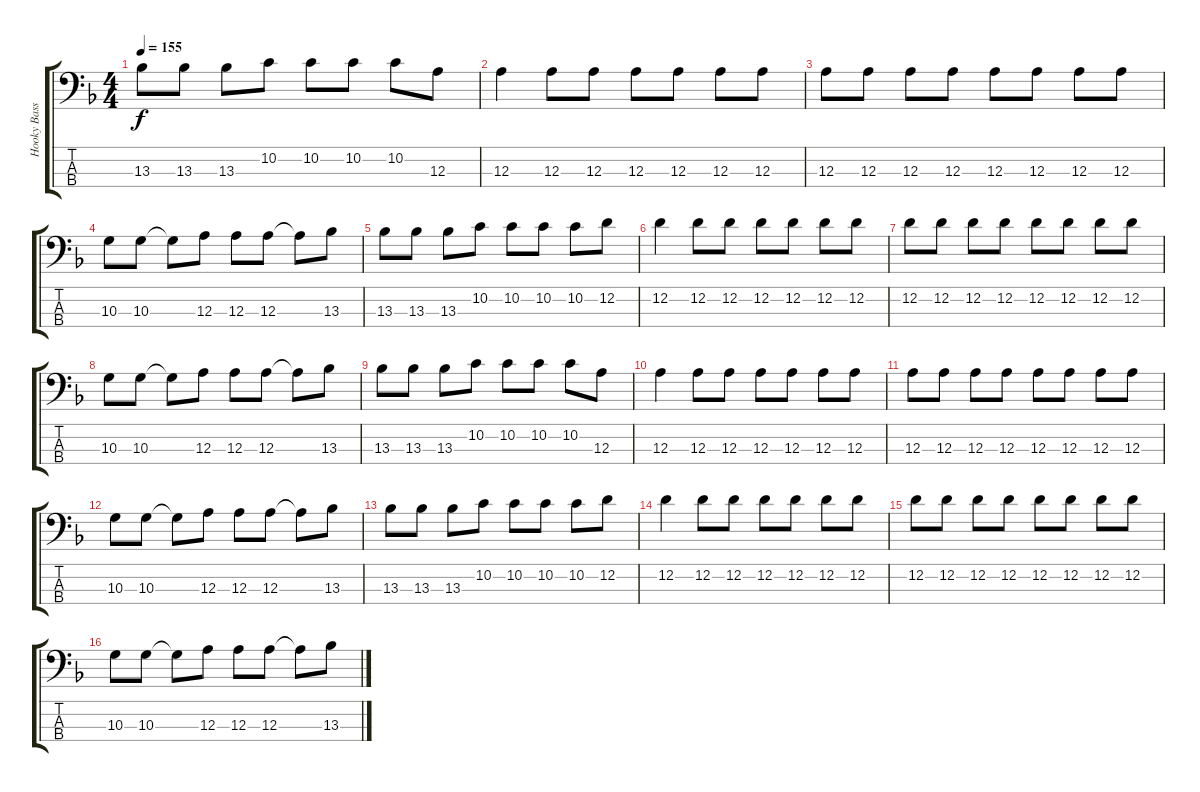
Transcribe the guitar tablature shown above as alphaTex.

\track ("Hooky Bass" "Hooky Bass") {instrument electricbasspick}
\staff {score tabs}
\tuning (G2 D2 A1 E1) {hide}
\ts (4 4)
\tempo 155
\clef f4
\ks f
13.3.8{dy f} 13.3.8 13.3.8 10.2.8 10.2.8 10.2.8 10.2.8 12.3.8 |
12.3.4 12.3.8 12.3.8 12.3.8 12.3.8 12.3.8 12.3.8 |
12.3.8 12.3.8 12.3.8 12.3.8 12.3.8 12.3.8 12.3.8 12.3.8 |
10.3.8 10.3.8 10.3{t}.8 12.3.8 12.3.8 12.3.8 12.3{t}.8 13.3.8 |
13.3.8 13.3.8 13.3.8 10.2.8 10.2.8 10.2.8 10.2.8 12.2.8 |
12.2.4 12.2.8 12.2.8 12.2.8 12.2.8 12.2.8 12.2.8 |
12.2.8 12.2.8 12.2.8 12.2.8 12.2.8 12.2.8 12.2.8 12.2.8 |
10.3.8 10.3.8 10.3{t}.8 12.3.8 12.3.8 12.3.8 12.3{t}.8 13.3.8 |
13.3.8 13.3.8 13.3.8 10.2.8 10.2.8 10.2.8 10.2.8 12.3.8 |
12.3.4 12.3.8 12.3.8 12.3.8 12.3.8 12.3.8 12.3.8 |
12.3.8 12.3.8 12.3.8 12.3.8 12.3.8 12.3.8 12.3.8 12.3.8 |
10.3.8 10.3.8 10.3{t}.8 12.3.8 12.3.8 12.3.8 12.3{t}.8 13.3.8 |
13.3.8 13.3.8 13.3.8 10.2.8 10.2.8 10.2.8 10.2.8 12.2.8 |
12.2.4 12.2.8 12.2.8 12.2.8 12.2.8 12.2.8 12.2.8 |
12.2.8 12.2.8 12.2.8 12.2.8 12.2.8 12.2.8 12.2.8 12.2.8 |
10.3.8 10.3.8 10.3{t}.8 12.3.8 12.3.8 12.3.8 12.3{t}.8 13.3.8
